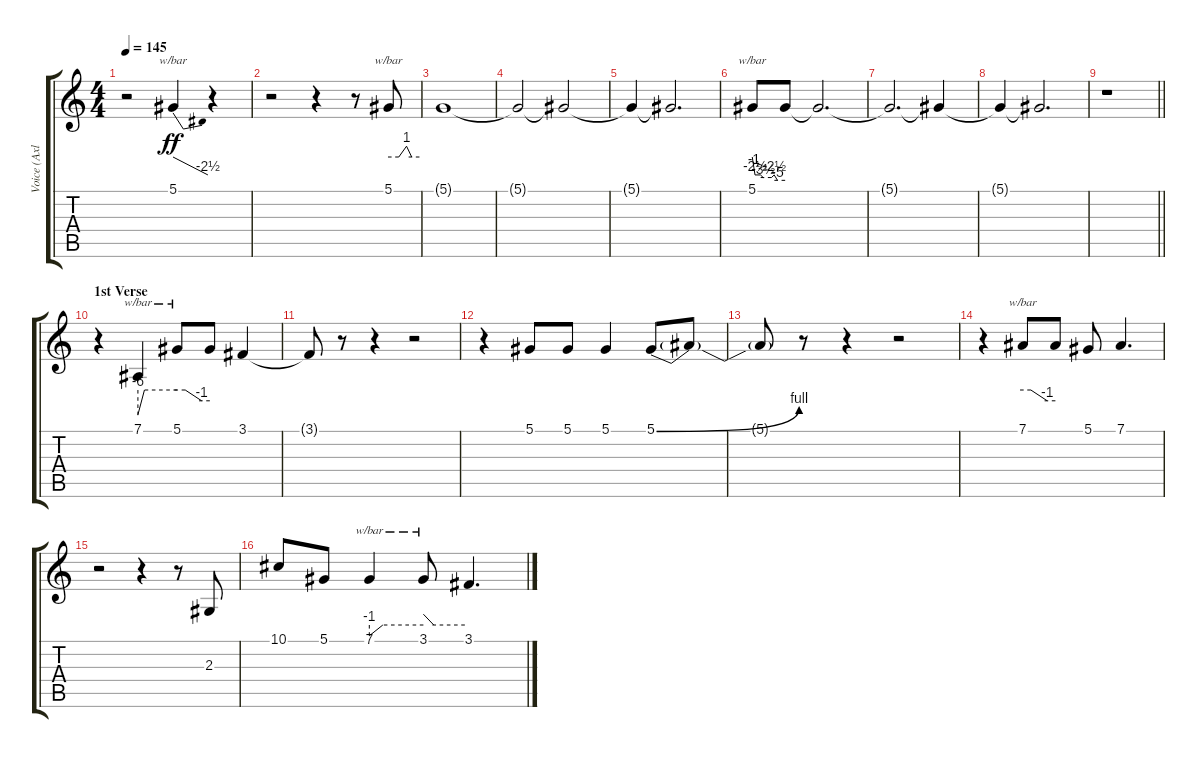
\track ("Voice (Axl)" "Voice (Axl") {instrument lead2sawtooth}
\staff {score tabs}
\tuning (Eb4 Bb3 Gb3 Db3 Ab2 Eb2) {hide}
\ts (4 4)
\tempo 145
\clef g2
\ks c
r.2{dy ff} 5.1.4{tbe (dive default 0 0 60 -10)} r.4 |
r.2 r.4 r.8 5.1.8{tbe (custom default 0 0 20 0 35 4 45 0 60 0)} |
5.1{t}.1 |
5.1{t}.2 5.1{t}.2 |
5.1{t}.4 5.1{t}.2{d} |
5.1.8{tbe (custom default 0 0 3 -4 5 -10 15 -10 20 -14 35 -14 40 -10 46 -20 60 -20)} 5.1{t}.8 5.1{t}.2{d} |
5.1{t}.2{d} 5.1{t}.4 |
5.1{t}.4 5.1{t}.2{d} |
\barLineRight lightlight
r.1 |
\section ("" "1st Verse")
r.4 7.1.4{tbe (custom default 0 -24 10 0 60 0)} 5.1.8{tbe (custom default 0 0 15 0 45 -4 60 -4)} 5.1{t}.8 3.1.4 |
3.1{t}.8 r.8 r.4 r.2 |
r.4 5.1.8 5.1.8 5.1.4 5.1{be (bend 0 0 60 4)}.8 5.1{t}.8 |
5.1{t}.8 r.8 r.4 r.2 |
r.4 7.1.8{tbe (custom default 0 0 15 0 45 -4 60 -4)} 7.1{t}.8 5.1.8 7.1.4{d} |
r.2 r.4 r.8 2.3.8 |
10.1.8 5.1.8 7.1.4{tbe (custom default 0 -4 15 0 60 0)} 3.1.8{tbe (custom default 0 4 15 0 60 0)} 3.1.4{d}
